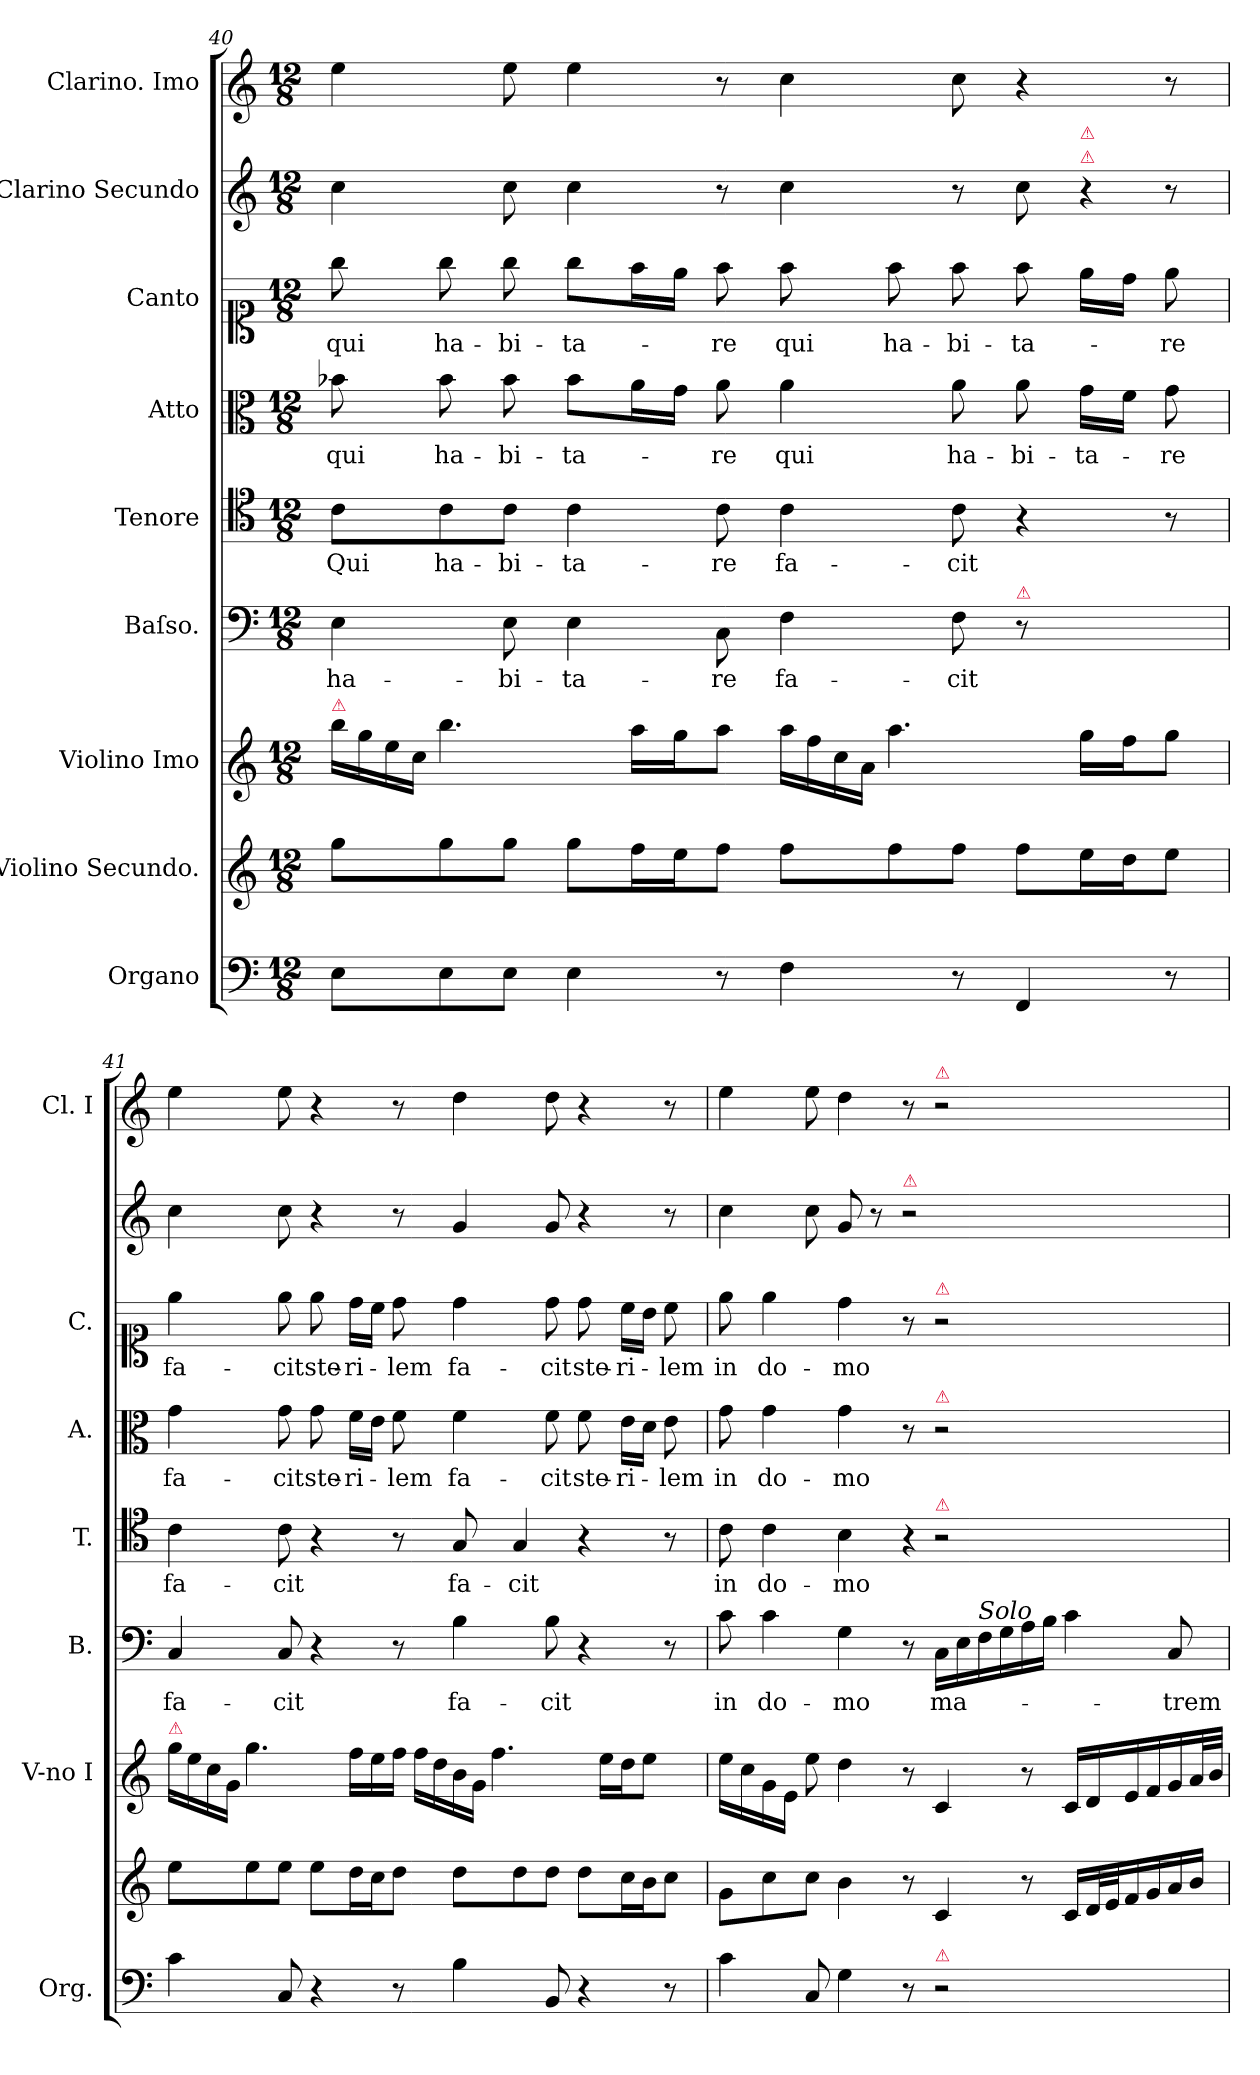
**kern	**kern	**kern	**kern	**text	**kern	**text	**kern	**text	**kern	**text	**kern	**kern
*part9	*part8	*part7	*part6	*part6	*part5	*part5	*part4	*part4	*part3	*part3	*part2	*part1
*staff9	*staff8	*staff7	*staff6	*staff6	*staff5	*staff5	*staff4	*staff4	*staff3	*staff3	*staff2	*staff1
*I"Organo	*I"Violino Secundo.	*I"Violino Imo	*I"Baſso.	*	*I"Tenore	*	*I"Atto	*	*I"Canto	*	*I"Clarino Secundo	*I"Clarino. Imo
*I'Org.	*	*I'V-no I	*I'B.	*	*I'T.	*	*I'A.	*	*I'C.	*	*	*I'Cl. I
*clefF4	*clefG2	*clefG2	*clefF4	*	*clefC4	*	*clefC3	*	*clefC1	*	*clefG2	*clefG2
*k[]	*k[]	*k[]	*k[]	*	*k[]	*	*k[]	*	*k[]	*	*k[]	*k[]
*C:	*C:	*C:	*C:	*	*C:	*	*C:	*	*C:	*	*C:	*C:
*M12/8	*M12/8	*M12/8	*M12/8	*	*M12/8	*	*M12/8	*	*M12/8	*	*M12/8	*M12/8
=40	=40	=40	=40	=40	=40	=40	=40	=40	=40	=40	=40	=40
!	!	!LO:TX:a:color=crimson:t=⚠	!	!	!	!	!	!	!	!	!	!
!	!	!LO:N:vis=16	!	!	!	!	!	!	!	!	!	!
8E\L	8gg\L	32bb\LL	4E\	ha-	8c\L	Qui	8b-X\	qui	8gg\	qui	4cc\	4ee\
!	!	!LO:N:vis=16	!	!	!	!	!	!	!	!	!	!
.	.	32gg\	.	.	.	.	.	.	.	.	.	.
!	!	!LO:N:vis=16	!	!	!	!	!	!	!	!	!	!
.	.	32ee\	.	.	.	.	.	.	.	.	.	.
!	!	!LO:N:vis=16	!	!	!	!	!	!	!	!	!	!
.	.	32cc\JJ	.	.	.	.	.	.	.	.	.	.
8E\	8gg\	4.bb\	.	.	8c\	ha-	8b-\	ha-	8gg\	ha-	.	.
8E\J	8gg\J	.	8E\	-bi-	8c\J	-bi-	8b-\	-bi-	8gg\	-bi-	8cc\	8ee\
4E\	8gg\L	.	4E\	-ta-	4c\	-ta-	8b-\L	ta-	8gg\L	ta-	4cc\	4ee\
.	16ff\L	16aa\LL	.	.	.	.	16a\L	.	16ff\L	.	.	.
.	16ee\J	16gg\J	.	.	.	.	16g\JJ	.	16ee\JJ	.	.	.
8r	8ff\J	8aa\J	8C\	-re	8c\	-re	8a\	-re	8ff\	-re	8r	8r
!	!	!LO:N:vis=16	!	!	!	!	!	!LO:LY:i	!	!LO:LY:i	!	!
4F\	8ff\L	32aa\LL	4F\	fa-	4c\	fa-	4a\	qui	8ff\	qui	4cc\	4cc\
!	!	!LO:N:vis=16	!	!	!	!	!	!	!	!	!	!
.	.	32ff\	.	.	.	.	.	.	.	.	.	.
!	!	!LO:N:vis=16	!	!	!	!	!	!	!	!	!	!
.	.	32cc\	.	.	.	.	.	.	.	.	.	.
!	!	!LO:N:vis=16	!	!	!	!	!	!	!	!	!	!
.	.	32a\JJ	.	.	.	.	.	.	.	.	.	.
!	!	!	!	!	!	!	!	!	!	!LO:LY:i	!	!
.	8ff\	4.aa\	.	.	.	.	.	.	8ff\	ha-	.	.
!	!	!	!	!	!	!	!	!LO:LY:i	!	!LO:LY:i	!	!
8r	8ff\J	.	8F\	-cit	8c\	-cit	8a\	-ha-	8ff\	-bi-	8r	8cc\
!	!	!	!LO:TX:a:color=crimson:t=⚠	!	!	!	!	!	!	!	!	!
!	!	!	!LO:N:vis=8	!	!	!	!	!LO:LY:i	!	!LO:LY:i	!	!
4FF/	8ff\L	.	4.r	.	4r	.	8a\	-bi-	8ff\	ta-	8cc\	4r
!	!	!	!	!	!	!	!	!	!	!	!LO:TX:a:color=crimson:t=⚠	!
!	!	!	!	!	!	!	!	!	!	!	!LO:TX:a:color=crimson:t=⚠	!
!	!	!	!	!	!	!	!	!LO:LY:i	!	!	!LO:N:vis=4	!
.	16ee\L	16gg\LL	.	.	.	.	16g\LL	-ta-	16ee\LL	.	8r	.
.	16dd\J	16ff\J	.	.	.	.	16f\JJ	.	16dd\JJ	.	.	.
!	!	!	!	!	!	!	!	!LO:LY:i	!	!LO:LY:i	!	!
8r	8ee\J	8gg\J	.	.	8r	.	8g\	-re	8ee\	-re	8r	8r
=41	=41	=41	=41	=41	=41	=41	=41	=41	=41	=41	=41	=41
!	!	!LO:TX:a:color=crimson:t=⚠	!	!	!	!	!	!	!	!	!	!
!	!	!LO:N:vis=16	!	!	!	!	!	!	!	!	!	!
4c\	8ee\L	32gg\LL	4C/	fa-	4c\	fa-	4g\	fa-	4ee\	fa-	4cc\	4ee\
!	!	!LO:N:vis=16	!	!	!	!	!	!	!	!	!	!
.	.	32ee\	.	.	.	.	.	.	.	.	.	.
!	!	!LO:N:vis=16	!	!	!	!	!	!	!	!	!	!
.	.	32cc\	.	.	.	.	.	.	.	.	.	.
!	!	!LO:N:vis=16	!	!	!	!	!	!	!	!	!	!
.	.	32g\JJ	.	.	.	.	.	.	.	.	.	.
.	8ee\	4.gg\	.	.	.	.	.	.	.	.	.	.
8C/	8ee\J	.	8C/	-cit	8c\	-cit	8g\	-cit	8ee\	-cit	8cc\	8ee\
4r	8ee\L	.	4r	.	4r	.	8g\	ste-	8ee\	ste-	4r	4r
.	16dd\L	16ff\LL	.	.	.	.	16f\LL	-ri-	16dd\LL	-ri-	.	.
.	16cc\J	16ee\	.	.	.	.	16e\JJ	.	16cc\JJ	.	.	.
8r	8dd\J	16ff\JJ	8r	.	8r	.	8f\	-lem	8dd\	-lem	8r	8r
!	!	!LO:N:vis=16	!	!	!	!	!	!	!	!	!	!
.	.	32ff\LL	.	.	.	.	.	.	.	.	.	.
!	!	!LO:N:vis=16	!	!	!	!	!	!	!	!	!	!
.	.	32dd\	.	.	.	.	.	.	.	.	.	.
!	!	!LO:N:vis=16	!	!LO:LY:i	!	!LO:LY:i	!	!LO:LY:i	!	!LO:LY:i	!	!
4B\	8dd\L	32b\	4B\	fa-	8G/	fa-	4f\	fa-	4dd\	fa-	4g/	4dd\
!	!	!LO:N:vis=16	!	!	!	!	!	!	!	!	!	!
.	.	32g\JJ	.	.	.	.	.	.	.	.	.	.
.	.	4.ff\	.	.	.	.	.	.	.	.	.	.
!	!	!	!	!	!	!LO:LY:i	!	!	!	!	!	!
.	8dd\	.	.	.	4G/	-cit	.	.	.	.	.	.
!	!	!	!	!LO:LY:i	!	!	!	!LO:LY:i	!	!LO:LY:i	!	!
8BB/	8dd\J	.	8B\	-cit	.	.	8f\	-cit	8dd\	-cit	8g/	8dd\
!	!	!	!	!	!	!	!	!LO:LY:i	!	!LO:LY:i	!	!
4r	8dd\L	.	4r	.	4r	.	8f\	ste-	8dd\	ste-	4r	4r
.	.	16ee\LL	.	.	.	.	.	.	.	.	.	.
!	!	!	!	!	!	!	!	!LO:LY:i	!	!LO:LY:i	!	!
.	16cc\L	16dd\J	.	.	.	.	16e\LL	-ri-	16cc\LL	-ri-	.	.
.	16b\J	8ee\J	.	.	.	.	16d\JJ	.	16b\JJ	.	.	.
!	!	!	!	!	!	!	!	!LO:LY:i	!	!LO:LY:i	!	!
8r	8cc\J	.	8r	.	8r	.	8e\	-lem	8cc\	-lem	8r	8r
.	.	16ryy	.	.	.	.	.	.	.	.	.	.
=42	=42	=42	=42	=42	=42	=42	=42	=42	=42	=42	=42	=42
4c\	8g\L	16ee\LL	8c\	in	8c\	in	8g\	in	8ee\	in	4cc\	4ee\
.	.	16cc\	.	.	.	.	.	.	.	.	.	.
.	8cc\	16g\	4c\	do-	4c\	do-	4g\	do-	4ee\	do-	.	.
.	.	16e\JJ	.	.	.	.	.	.	.	.	.	.
8C/	8cc\J	8ee\	.	.	.	.	.	.	.	.	8cc\	8ee\
4G\	4b\	4dd\	4G\	-mo	4B\	-mo	4g\	-mo	4dd\	-mo	8g/	4dd\
.	.	.	.	.	.	.	.	.	.	.	8r	.
!	!	!	!	!	!	!	!	!	!	!	!LO:TX:a:color=crimson:t=⚠	!
!	!	!	!	!	!LO:N:vis=4	!	!	!	!	!	!LO:N:vis=2	!
8r	8r	8r	8r	.	8r	.	8r	.	8r	.	2..r	8r
!	!	!	!	!	!	!	!	!	!	!	!	!LO:TX:a:color=crimson:t=⚠
!	!	!	!	!	!	!	!	!	!LO:TX:a:color=crimson:t=⚠	!	!	!
!	!	!	!	!	!	!	!LO:TX:a:color=crimson:t=⚠	!	!	!	!	!
!	!	!	!	!	!LO:TX:a:color=crimson:t=⚠	!	!	!	!	!	!	!
!LO:TX:a:color=crimson:t=⚠	!	!	!	!	!	!	!	!	!	!	!	!
!LO:N:vis=2	!	!	!	!	!LO:N:vis=2	!	!LO:N:vis=2	!	!LO:N:vis=2	!	!	!LO:N:vis=2
2.r	4c/	4c/	16C\LL	ma-	2.r	.	2.r	.	2.r	.	.	2.r
.	.	.	16E\	.	.	.	.	.	.	.	.	.
!	!	!	!LO:TX:a:i:t=Solo	!	!	!	!	!	!	!	!	!
.	.	.	16F\	.	.	.	.	.	.	.	.	.
.	.	.	16G\	.	.	.	.	.	.	.	.	.
.	8r	8r	16A\	.	.	.	.	.	.	.	.	.
.	.	.	16B\JJ	.	.	.	.	.	.	.	.	.
.	16c/LL	16c/LL	4c\	.	.	.	.	.	.	.	.	.
.	32d/L	16d/	.	.	.	.	.	.	.	.	.	.
.	32e/J	.	.	.	.	.	.	.	.	.	.	.
.	16f/	16e/	.	.	.	.	.	.	.	.	.	.
.	16g/	16f/	.	.	.	.	.	.	.	.	.	.
.	16a/	16g/	8C/	-trem	.	.	.	.	.	.	.	.
.	16b/JJ	32a/L	.	.	.	.	.	.	.	.	.	.
.	.	32b/JJJ	.	.	.	.	.	.	.	.	.	.
=	=	=	=	=	=	=	=	=	=	=	=	=
*-	*-	*-	*-	*-	*-	*-	*-	*-	*-	*-	*-	*-
